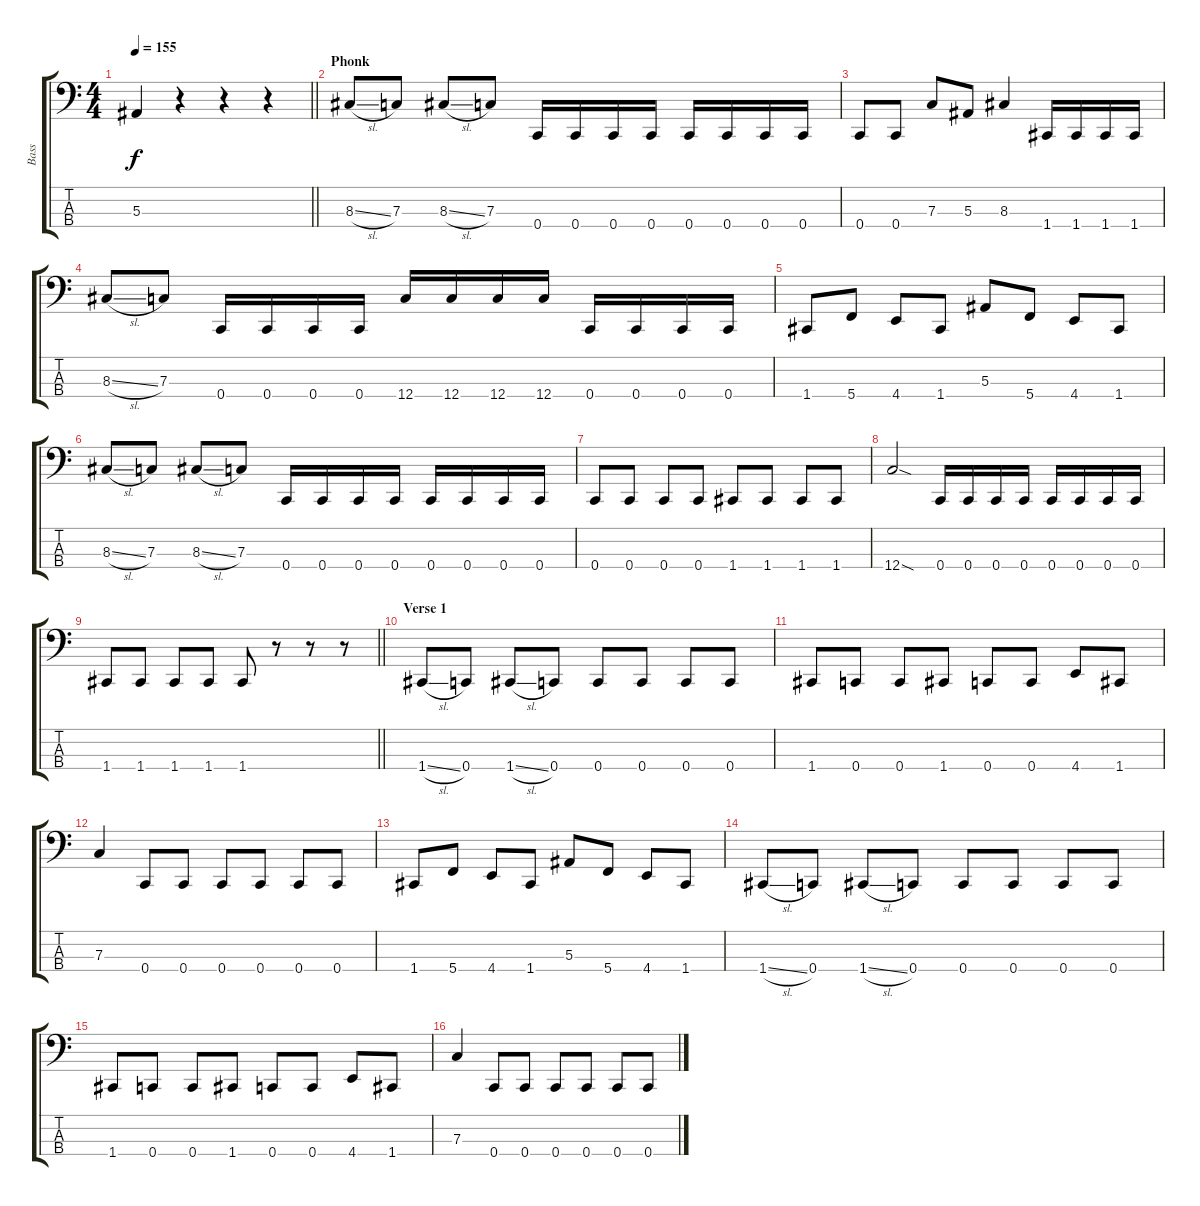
\track ("Bass" "Bass") {instrument electricbasspick}
\staff {score tabs}
\tuning (Eb2 Bb1 F1 C1) {hide}
\ts (4 4)
\tempo 155
\clef f4
\barLineRight lightlight
\ks c
5.3.4{dy f} r.4 r.4 r.4 |
\section ("" "Phonk")
8.3{sl}.8 7.3.8 8.3{sl}.8 7.3.8 0.4.16 0.4.16 0.4.16 0.4.16 0.4.16 0.4.16 0.4.16 0.4.16 |
0.4.8 0.4.8 7.3.8 5.3.8 8.3.4 1.4.16 1.4.16 1.4.16 1.4.16 |
8.3{sl}.8 7.3.8 0.4.16 0.4.16 0.4.16 0.4.16 12.4.16 12.4.16 12.4.16 12.4.16 0.4.16 0.4.16 0.4.16 0.4.16 |
1.4.8 5.4.8 4.4.8 1.4.8 5.3.8 5.4.8 4.4.8 1.4.8 |
8.3{sl}.8 7.3.8 8.3{sl}.8 7.3.8 0.4.16 0.4.16 0.4.16 0.4.16 0.4.16 0.4.16 0.4.16 0.4.16 |
0.4.8 0.4.8 0.4.8 0.4.8 1.4.8 1.4.8 1.4.8 1.4.8 |
12.4{sod}.2 0.4.16 0.4.16 0.4.16 0.4.16 0.4.16 0.4.16 0.4.16 0.4.16 |
\barLineRight lightlight
1.4.8 1.4.8 1.4.8 1.4.8 1.4.8 r.8 r.8 r.8 |
\section ("" "Verse 1")
1.4{sl}.8 0.4.8 1.4{sl}.8 0.4.8 0.4.8 0.4.8 0.4.8 0.4.8 |
1.4.8 0.4.8 0.4.8 1.4.8 0.4.8 0.4.8 4.4.8 1.4.8 |
7.3.4 0.4.8 0.4.8 0.4.8 0.4.8 0.4.8 0.4.8 |
1.4.8 5.4.8 4.4.8 1.4.8 5.3.8 5.4.8 4.4.8 1.4.8 |
1.4{sl}.8 0.4.8 1.4{sl}.8 0.4.8 0.4.8 0.4.8 0.4.8 0.4.8 |
1.4.8 0.4.8 0.4.8 1.4.8 0.4.8 0.4.8 4.4.8 1.4.8 |
7.3.4 0.4.8 0.4.8 0.4.8 0.4.8 0.4.8 0.4.8
